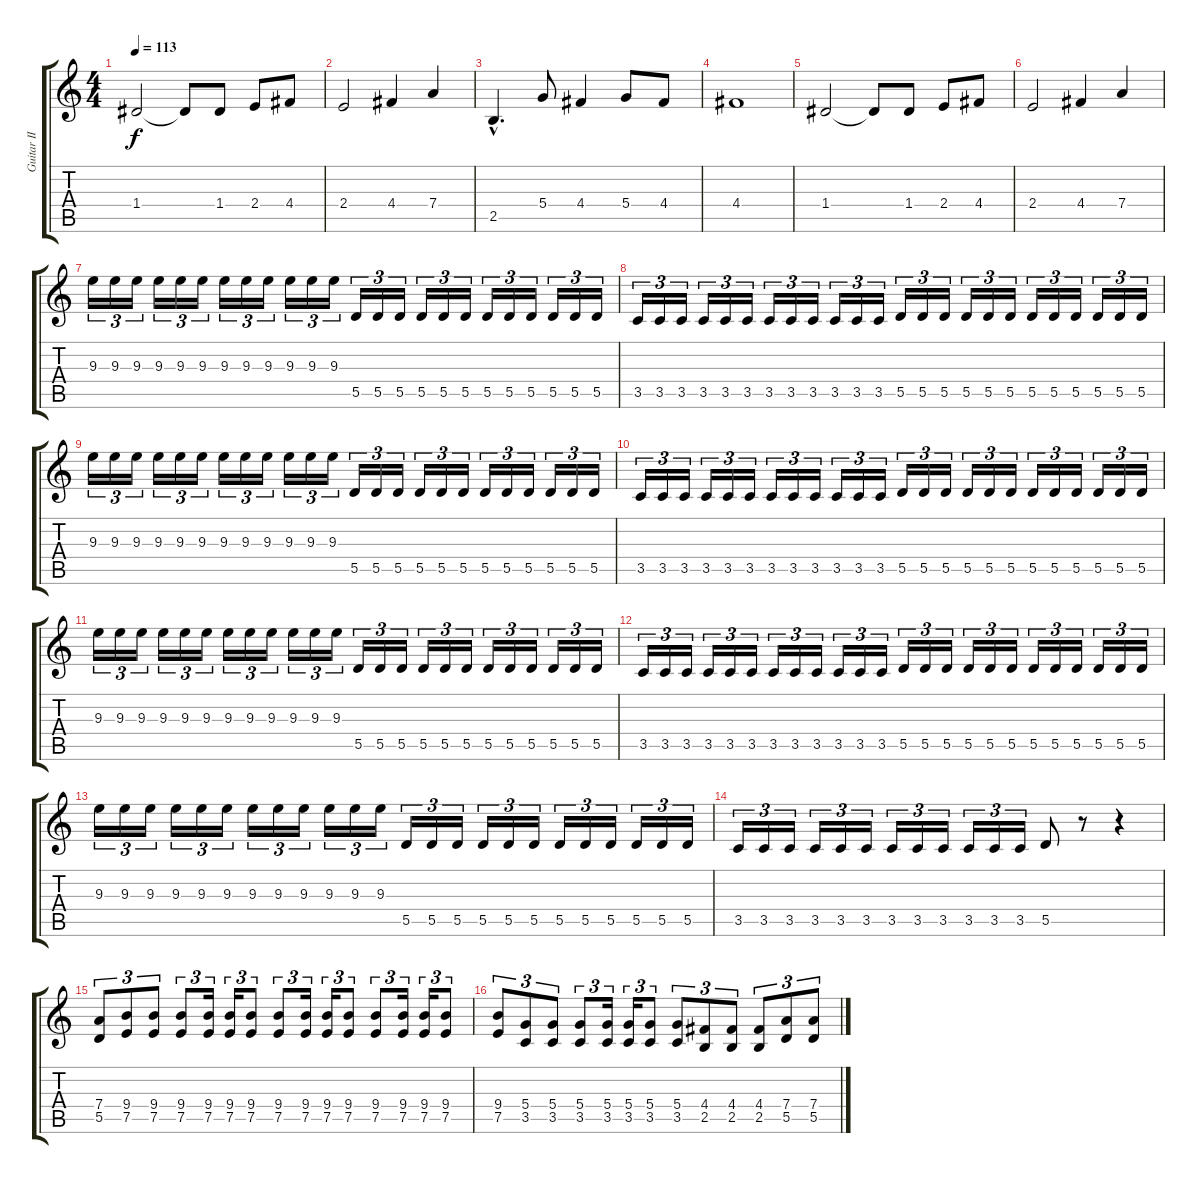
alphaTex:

\track ("Guitar II" "Guitar II") {instrument distortionguitar}
\staff {score tabs}
\tuning (E4 B3 G3 D3 A2 E2) {hide}
\ts (4 4)
\tempo 113
\clef g2
\ks c
1.4.2{dy f} 1.4{t}.8 1.4.8 2.4.8 4.4.8 |
2.4.2 4.4.4 7.4.4 |
2.5{hac}.4{d} 5.4.8 4.4.4 5.4.8 4.4.8 |
4.4.1 |
1.4.2 1.4{t}.8 1.4.8 2.4.8 4.4.8 |
2.4.2 4.4.4 7.4.4 |
9.3.16{tu (3 2)} 9.3.16{tu (3 2)} 9.3.16{tu (3 2)} 9.3.16{tu (3 2)} 9.3.16{tu (3 2)} 9.3.16{tu (3 2)} 9.3.16{tu (3 2)} 9.3.16{tu (3 2)} 9.3.16{tu (3 2)} 9.3.16{tu (3 2)} 9.3.16{tu (3 2)} 9.3.16{tu (3 2)} 5.5.16{tu (3 2)} 5.5.16{tu (3 2)} 5.5.16{tu (3 2)} 5.5.16{tu (3 2)} 5.5.16{tu (3 2)} 5.5.16{tu (3 2)} 5.5.16{tu (3 2)} 5.5.16{tu (3 2)} 5.5.16{tu (3 2)} 5.5.16{tu (3 2)} 5.5.16{tu (3 2)} 5.5.16{tu (3 2)} |
3.5.16{tu (3 2)} 3.5.16{tu (3 2)} 3.5.16{tu (3 2)} 3.5.16{tu (3 2)} 3.5.16{tu (3 2)} 3.5.16{tu (3 2)} 3.5.16{tu (3 2)} 3.5.16{tu (3 2)} 3.5.16{tu (3 2)} 3.5.16{tu (3 2)} 3.5.16{tu (3 2)} 3.5.16{tu (3 2)} 5.5.16{tu (3 2)} 5.5.16{tu (3 2)} 5.5.16{tu (3 2)} 5.5.16{tu (3 2)} 5.5.16{tu (3 2)} 5.5.16{tu (3 2)} 5.5.16{tu (3 2)} 5.5.16{tu (3 2)} 5.5.16{tu (3 2)} 5.5.16{tu (3 2)} 5.5.16{tu (3 2)} 5.5.16{tu (3 2)} |
9.3.16{tu (3 2)} 9.3.16{tu (3 2)} 9.3.16{tu (3 2)} 9.3.16{tu (3 2)} 9.3.16{tu (3 2)} 9.3.16{tu (3 2)} 9.3.16{tu (3 2)} 9.3.16{tu (3 2)} 9.3.16{tu (3 2)} 9.3.16{tu (3 2)} 9.3.16{tu (3 2)} 9.3.16{tu (3 2)} 5.5.16{tu (3 2)} 5.5.16{tu (3 2)} 5.5.16{tu (3 2)} 5.5.16{tu (3 2)} 5.5.16{tu (3 2)} 5.5.16{tu (3 2)} 5.5.16{tu (3 2)} 5.5.16{tu (3 2)} 5.5.16{tu (3 2)} 5.5.16{tu (3 2)} 5.5.16{tu (3 2)} 5.5.16{tu (3 2)} |
3.5.16{tu (3 2)} 3.5.16{tu (3 2)} 3.5.16{tu (3 2)} 3.5.16{tu (3 2)} 3.5.16{tu (3 2)} 3.5.16{tu (3 2)} 3.5.16{tu (3 2)} 3.5.16{tu (3 2)} 3.5.16{tu (3 2)} 3.5.16{tu (3 2)} 3.5.16{tu (3 2)} 3.5.16{tu (3 2)} 5.5.16{tu (3 2)} 5.5.16{tu (3 2)} 5.5.16{tu (3 2)} 5.5.16{tu (3 2)} 5.5.16{tu (3 2)} 5.5.16{tu (3 2)} 5.5.16{tu (3 2)} 5.5.16{tu (3 2)} 5.5.16{tu (3 2)} 5.5.16{tu (3 2)} 5.5.16{tu (3 2)} 5.5.16{tu (3 2)} |
9.3.16{tu (3 2)} 9.3.16{tu (3 2)} 9.3.16{tu (3 2)} 9.3.16{tu (3 2)} 9.3.16{tu (3 2)} 9.3.16{tu (3 2)} 9.3.16{tu (3 2)} 9.3.16{tu (3 2)} 9.3.16{tu (3 2)} 9.3.16{tu (3 2)} 9.3.16{tu (3 2)} 9.3.16{tu (3 2)} 5.5.16{tu (3 2)} 5.5.16{tu (3 2)} 5.5.16{tu (3 2)} 5.5.16{tu (3 2)} 5.5.16{tu (3 2)} 5.5.16{tu (3 2)} 5.5.16{tu (3 2)} 5.5.16{tu (3 2)} 5.5.16{tu (3 2)} 5.5.16{tu (3 2)} 5.5.16{tu (3 2)} 5.5.16{tu (3 2)} |
3.5.16{tu (3 2)} 3.5.16{tu (3 2)} 3.5.16{tu (3 2)} 3.5.16{tu (3 2)} 3.5.16{tu (3 2)} 3.5.16{tu (3 2)} 3.5.16{tu (3 2)} 3.5.16{tu (3 2)} 3.5.16{tu (3 2)} 3.5.16{tu (3 2)} 3.5.16{tu (3 2)} 3.5.16{tu (3 2)} 5.5.16{tu (3 2)} 5.5.16{tu (3 2)} 5.5.16{tu (3 2)} 5.5.16{tu (3 2)} 5.5.16{tu (3 2)} 5.5.16{tu (3 2)} 5.5.16{tu (3 2)} 5.5.16{tu (3 2)} 5.5.16{tu (3 2)} 5.5.16{tu (3 2)} 5.5.16{tu (3 2)} 5.5.16{tu (3 2)} |
9.3.16{tu (3 2)} 9.3.16{tu (3 2)} 9.3.16{tu (3 2)} 9.3.16{tu (3 2)} 9.3.16{tu (3 2)} 9.3.16{tu (3 2)} 9.3.16{tu (3 2)} 9.3.16{tu (3 2)} 9.3.16{tu (3 2)} 9.3.16{tu (3 2)} 9.3.16{tu (3 2)} 9.3.16{tu (3 2)} 5.5.16{tu (3 2)} 5.5.16{tu (3 2)} 5.5.16{tu (3 2)} 5.5.16{tu (3 2)} 5.5.16{tu (3 2)} 5.5.16{tu (3 2)} 5.5.16{tu (3 2)} 5.5.16{tu (3 2)} 5.5.16{tu (3 2)} 5.5.16{tu (3 2)} 5.5.16{tu (3 2)} 5.5.16{tu (3 2)} |
3.5.16{tu (3 2)} 3.5.16{tu (3 2)} 3.5.16{tu (3 2)} 3.5.16{tu (3 2)} 3.5.16{tu (3 2)} 3.5.16{tu (3 2)} 3.5.16{tu (3 2)} 3.5.16{tu (3 2)} 3.5.16{tu (3 2)} 3.5.16{tu (3 2)} 3.5.16{tu (3 2)} 3.5.16{tu (3 2)} 5.5.8 r.8 r.4 |
(7.4 5.5).8{tu (3 2)} (9.4 7.5).8{tu (3 2)} (9.4 7.5).8{tu (3 2)} (9.4 7.5).8{tu (3 2)} (9.4 7.5).16{tu (3 2)} (9.4 7.5).16{tu (3 2)} (9.4 7.5).8{tu (3 2)} (9.4 7.5).8{tu (3 2)} (9.4 7.5).16{tu (3 2)} (9.4 7.5).16{tu (3 2)} (9.4 7.5).8{tu (3 2)} (9.4 7.5).8{tu (3 2)} (9.4 7.5).16{tu (3 2)} (9.4 7.5).16{tu (3 2)} (9.4 7.5).8{tu (3 2)} |
(9.4 7.5).8{tu (3 2)} (5.4 3.5).8{tu (3 2)} (5.4 3.5).8{tu (3 2)} (5.4 3.5).8{tu (3 2)} (5.4 3.5).16{tu (3 2)} (5.4 3.5).16{tu (3 2)} (5.4 3.5).8{tu (3 2)} (5.4 3.5).8{tu (3 2)} (4.4 2.5).8{tu (3 2)} (4.4 2.5).8{tu (3 2)} (4.4 2.5).8{tu (3 2)} (7.4 5.5).8{tu (3 2)} (7.4 5.5).8{tu (3 2)}
